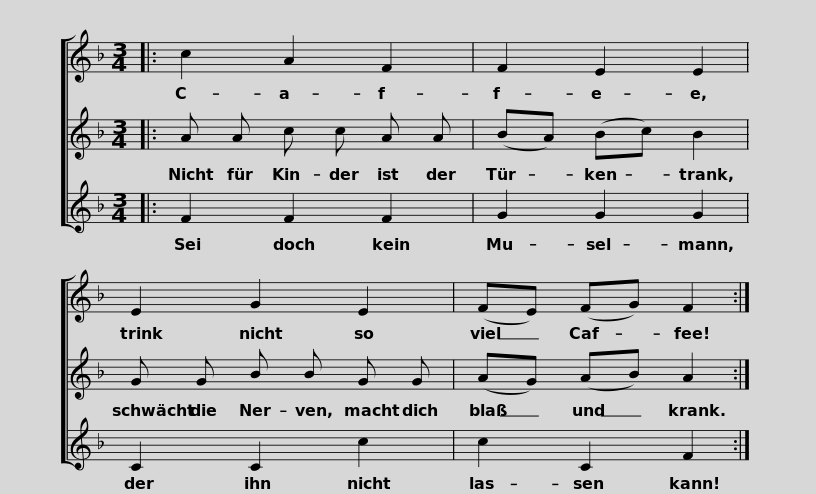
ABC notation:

X:1
%%score [ 1 2 3 ]
L:1/8
M:3/4
I:linebreak $
K:F
V:1 treble
V:2 treble
V:3 treble
V:1
|: c2 A2 F2 | F2 E2 E2 |$ E2 G2 E2 | (FE) (FG) F2 :| %4
V:2
|: A A c c A A | (BA) (Bc) B2 |$ G G B B G G | (AG) (AB) A2 :| %4
V:3
|: F2 F2 F2 | G2 G2 G2 |$ C2 C2 c2 | c2 C2 F2 :| %4
